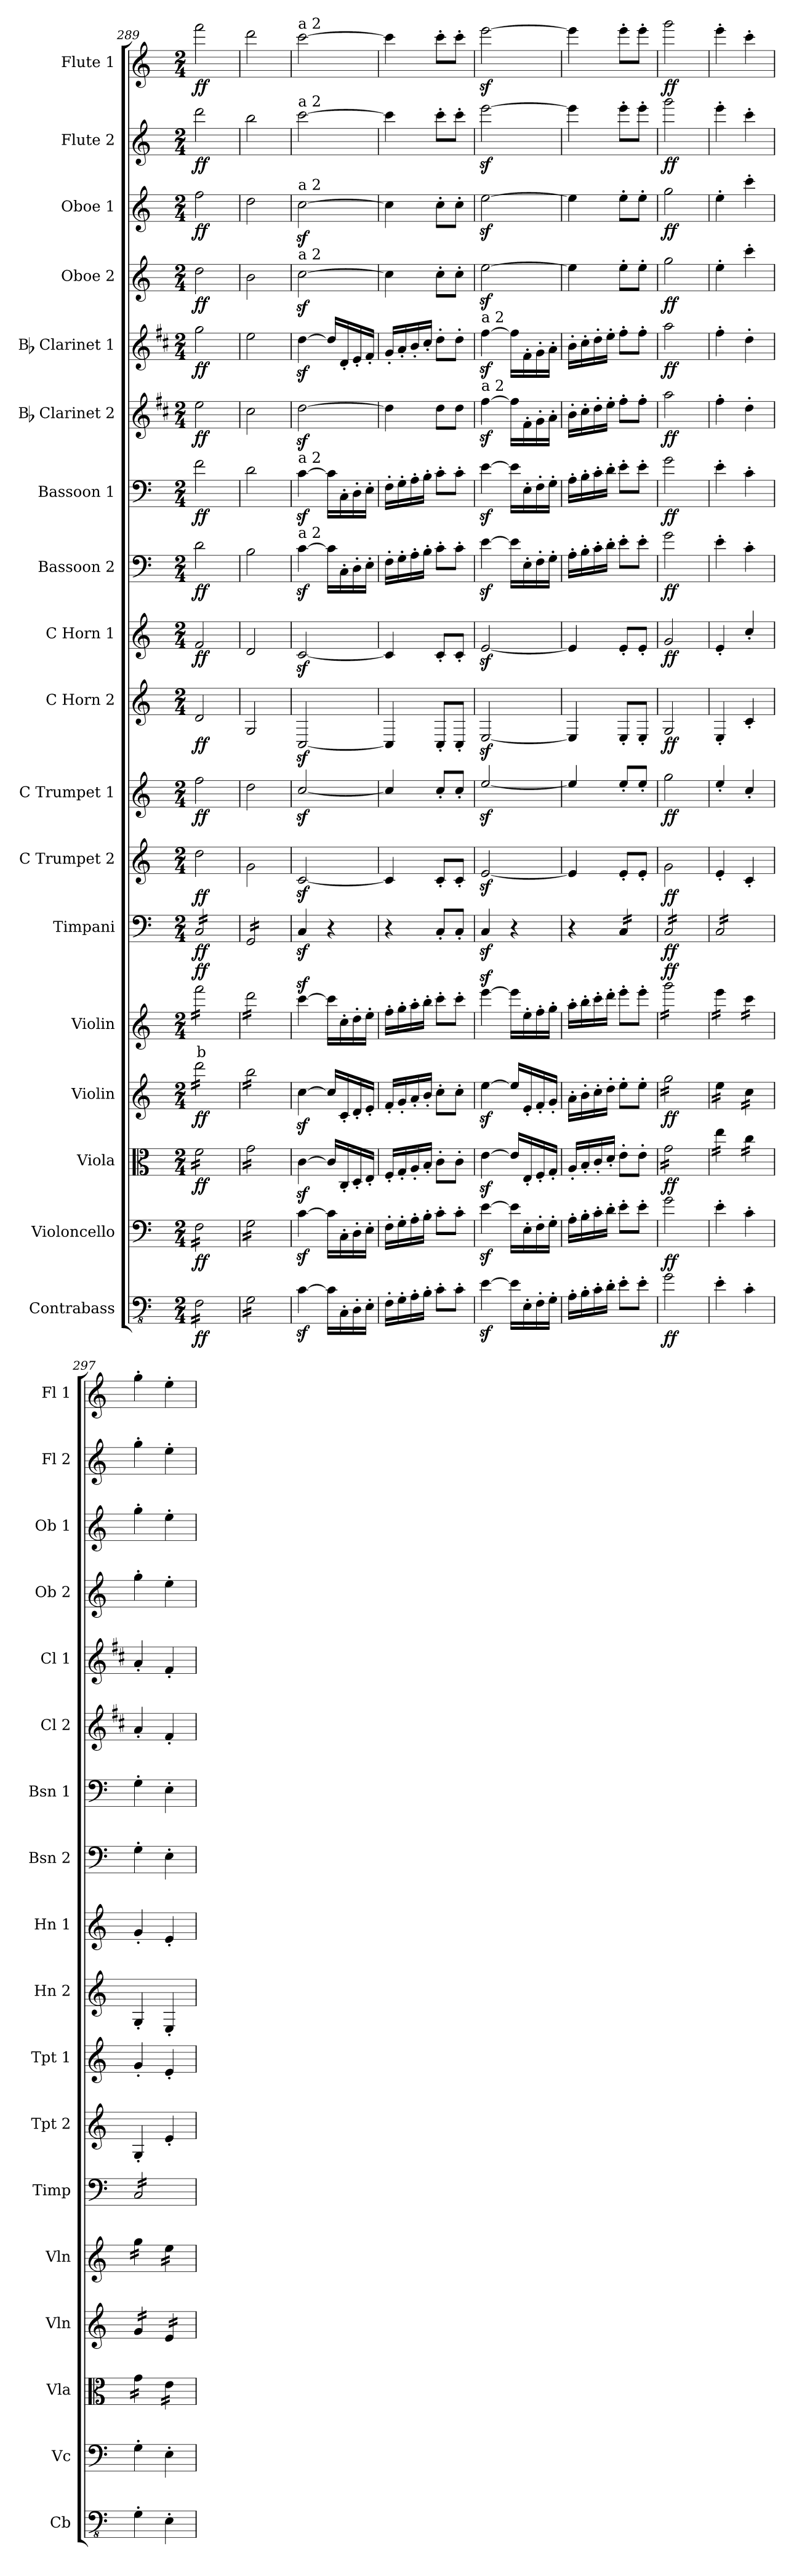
**kern	**dynam	**kern	**dynam	**kern	**dynam	**kern	**dynam	**kern	**text	**dynam	**kern	**dynam	**kern	**dynam	**kern	**dynam	**kern	**dynam	**kern	**dynam	**kern	**dynam	**kern	**dynam	**kern	**dynam	**kern	**dynam	**kern	**dynam	**kern	**dynam	**kern	**dynam	**kern	**dynam
*part18	*part18	*part17	*part17	*part16	*part16	*part15	*part15	*part14	*part14	*part14	*part13	*part13	*part12	*part12	*part11	*part11	*part10	*part10	*part9	*part9	*part8	*part8	*part7	*part7	*part6	*part6	*part5	*part5	*part4	*part4	*part3	*part3	*part2	*part2	*part1	*part1
*staff18	*staff18	*staff17	*staff17	*staff16	*staff16	*staff15	*staff15	*staff14	*staff14	*staff14	*staff13	*staff13	*staff12	*staff12	*staff11	*staff11	*staff10	*staff10	*staff9	*staff9	*staff8	*staff8	*staff7	*staff7	*staff6	*staff6	*staff5	*staff5	*staff4	*staff4	*staff3	*staff3	*staff2	*staff2	*staff1	*staff1
*I"Contrabass	*	*I"Violoncello	*	*I"Viola	*	*I"Violin	*	*I"Violin	*	*	*I"Timpani	*	*I"C Trumpet 2	*	*I"C Trumpet 1	*	*I"C Horn 2	*	*I"C Horn 1	*	*I"Bassoon 2	*	*I"Bassoon 1	*	*I"Bb Clarinet 2	*	*I"Bb Clarinet 1	*	*I"Oboe 2	*	*I"Oboe 1	*	*I"Flute 2	*	*I"Flute 1	*
*I'Cb	*	*I'Vc	*	*I'Vla	*	*I'Vln	*	*I'Vln	*	*	*I'Timp	*	*I'Tpt 2	*	*I'Tpt 1	*	*I'Hn 2	*	*I'Hn 1	*	*I'Bsn 2	*	*I'Bsn 1	*	*I'Cl 2	*	*I'Cl 1	*	*I'Ob 2	*	*I'Ob 1	*	*I'Fl 2	*	*I'Fl 1	*
*clefFv4	*	*clefF4	*	*clefC3	*	*clefG2	*	*clefG2	*	*	*clefF4	*	*clefG2	*	*clefG2	*	*clefG2	*	*clefG2	*	*clefF4	*	*clefF4	*	*clefG2	*	*clefG2	*	*clefG2	*	*clefG2	*	*clefG2	*	*clefG2	*
*	*	*	*	*	*	*	*	*	*	*	*	*	*	*	*	*	*ITrd7c12	*	*ITrd7c12	*	*	*	*	*	*ITrd1c2	*	*ITrd1c2	*	*	*	*	*	*	*	*	*
*k[]	*	*k[]	*	*k[]	*	*k[]	*	*k[]	*	*	*k[]	*	*k[]	*	*k[]	*	*k[]	*	*k[]	*	*k[]	*	*k[]	*	*k[]	*	*k[]	*	*k[]	*	*k[]	*	*k[]	*	*k[]	*
*M2/4	*	*M2/4	*	*M2/4	*	*M2/4	*	*M2/4	*	*	*M2/4	*	*M2/4	*	*M2/4	*	*M2/4	*	*M2/4	*	*M2/4	*	*M2/4	*	*M2/4	*	*M2/4	*	*M2/4	*	*M2/4	*	*M2/4	*	*M2/4	*
=289	=289	=289	=289	=289	=289	=289	=289	=289	=289	=289	=289	=289	=289	=289	=289	=289	=289	=289	=289	=289	=289	=289	=289	=289	=289	=289	=289	=289	=289	=289	=289	=289	=289	=289	=289	=289
!	!LO:DY:b	!	!LO:DY:b	!	!LO:DY:b	!	!LO:DY:b	!	!	!LO:DY:b	!	!LO:DY:b	!	!LO:DY:b	!	!LO:DY:b	!	!LO:DY:b	!	!LO:DY:b	!	!LO:DY:b	!	!LO:DY:b	!	!LO:DY:b	!	!LO:DY:b	!	!LO:DY:b	!	!LO:DY:b	!	!LO:DY:b	!	!LO:DY:b
*tremolo	*	*	*	*	*	*	*	*	*	*	*	*	*	*	*	*	*	*	*	*	*	*	*	*	*	*	*	*	*	*	*	*	*	*	*	*
*	*	*tremolo	*	*	*	*	*	*	*	*	*	*	*	*	*	*	*	*	*	*	*	*	*	*	*	*	*	*	*	*	*	*	*	*	*	*
*	*	*	*	*tremolo	*	*	*	*	*	*	*	*	*	*	*	*	*	*	*	*	*	*	*	*	*	*	*	*	*	*	*	*	*	*	*	*
*	*	*	*	*	*	*tremolo	*	*	*	*	*	*	*	*	*	*	*	*	*	*	*	*	*	*	*	*	*	*	*	*	*	*	*	*	*	*
*	*	*	*	*	*	*	*	*tremolo	*	*	*	*	*	*	*	*	*	*	*	*	*	*	*	*	*	*	*	*	*	*	*	*	*	*	*	*
*	*	*	*	*	*	*	*	*	*	*	*tremolo	*	*	*	*	*	*	*	*	*	*	*	*	*	*	*	*	*	*	*	*	*	*	*	*	*
16FFLL	ff	16FLL	ff	16fLL	ff	16dddLL	ff	16fffLL	b	ff	16CLL	ff	2dd\	ff	2ff\	ff	2D/	ff	2F/	ff	2d\	ff	2f\	ff	2dd\	ff	2ff\	ff	2dd\	ff	2ff\	ff	2ddd\	ff	2fff\	ff
16FF	.	16F	.	16f	.	16ddd	.	16fff	.	.	16C	.	.	.	.	.	.	.	.	.	.	.	.	.	.	.	.	.	.	.	.	.	.	.	.	.
16FF	.	16F	.	16f	.	16ddd	.	16fff	.	.	16C	.	.	.	.	.	.	.	.	.	.	.	.	.	.	.	.	.	.	.	.	.	.	.	.	.
16FF	.	16F	.	16f	.	16ddd	.	16fff	.	.	16C	.	.	.	.	.	.	.	.	.	.	.	.	.	.	.	.	.	.	.	.	.	.	.	.	.
16FF	.	16F	.	16f	.	16ddd	.	16fff	.	.	16C	.	.	.	.	.	.	.	.	.	.	.	.	.	.	.	.	.	.	.	.	.	.	.	.	.
16FF	.	16F	.	16f	.	16ddd	.	16fff	.	.	16C	.	.	.	.	.	.	.	.	.	.	.	.	.	.	.	.	.	.	.	.	.	.	.	.	.
16FF	.	16F	.	16f	.	16ddd	.	16fff	.	.	16C	.	.	.	.	.	.	.	.	.	.	.	.	.	.	.	.	.	.	.	.	.	.	.	.	.
16FFJJ	.	16FJJ	.	16fJJ	.	16dddJJ	.	16fffJJ	.	.	16CJJ	.	.	.	.	.	.	.	.	.	.	.	.	.	.	.	.	.	.	.	.	.	.	.	.	.
=290	=290	=290	=290	=290	=290	=290	=290	=290	=290	=290	=290	=290	=290	=290	=290	=290	=290	=290	=290	=290	=290	=290	=290	=290	=290	=290	=290	=290	=290	=290	=290	=290	=290	=290	=290	=290
16GGLL	.	16GLL	.	16gLL	.	16bbLL	.	16dddLL	.	.	16GGLL	.	2g\	.	2dd\	.	2GG/	.	2D/	.	2B\	.	2d\	.	2b\	.	2dd\	.	2b\	.	2dd\	.	2bb\	.	2ddd\	.
16GG	.	16G	.	16g	.	16bb	.	16ddd	.	.	16GG	.	.	.	.	.	.	.	.	.	.	.	.	.	.	.	.	.	.	.	.	.	.	.	.	.
16GG	.	16G	.	16g	.	16bb	.	16ddd	.	.	16GG	.	.	.	.	.	.	.	.	.	.	.	.	.	.	.	.	.	.	.	.	.	.	.	.	.
16GG	.	16G	.	16g	.	16bb	.	16ddd	.	.	16GG	.	.	.	.	.	.	.	.	.	.	.	.	.	.	.	.	.	.	.	.	.	.	.	.	.
16GG	.	16G	.	16g	.	16bb	.	16ddd	.	.	16GG	.	.	.	.	.	.	.	.	.	.	.	.	.	.	.	.	.	.	.	.	.	.	.	.	.
16GG	.	16G	.	16g	.	16bb	.	16ddd	.	.	16GG	.	.	.	.	.	.	.	.	.	.	.	.	.	.	.	.	.	.	.	.	.	.	.	.	.
16GG	.	16G	.	16g	.	16bb	.	16ddd	.	.	16GG	.	.	.	.	.	.	.	.	.	.	.	.	.	.	.	.	.	.	.	.	.	.	.	.	.
16GGJJ	.	16GJJ	.	16gJJ	.	16bbJJ	.	16dddJJ	.	.	16GGJJ	.	.	.	.	.	.	.	.	.	.	.	.	.	.	.	.	.	.	.	.	.	.	.	.	.
*	*	*	*	*	*	*	*	*	*	*	*Xtremolo	*	*	*	*	*	*	*	*	*	*	*	*	*	*	*	*	*	*	*	*	*	*	*	*	*
*	*	*	*	*	*	*	*	*Xtremolo	*	*	*	*	*	*	*	*	*	*	*	*	*	*	*	*	*	*	*	*	*	*	*	*	*	*	*	*
*	*	*	*	*	*	*Xtremolo	*	*	*	*	*	*	*	*	*	*	*	*	*	*	*	*	*	*	*	*	*	*	*	*	*	*	*	*	*	*
*	*	*	*	*Xtremolo	*	*	*	*	*	*	*	*	*	*	*	*	*	*	*	*	*	*	*	*	*	*	*	*	*	*	*	*	*	*	*	*
*	*	*Xtremolo	*	*	*	*	*	*	*	*	*	*	*	*	*	*	*	*	*	*	*	*	*	*	*	*	*	*	*	*	*	*	*	*	*	*
*Xtremolo	*	*	*	*	*	*	*	*	*	*	*	*	*	*	*	*	*	*	*	*	*	*	*	*	*	*	*	*	*	*	*	*	*	*	*	*
=291	=291	=291	=291	=291	=291	=291	=291	=291	=291	=291	=291	=291	=291	=291	=291	=291	=291	=291	=291	=291	=291	=291	=291	=291	=291	=291	=291	=291	=291	=291	=291	=291	=291	=291	=291	=291
!	!	!	!	!	!	!	!	!	!	!	!	!	!	!	!	!	!	!	!	!	!	!	!	!	!	!	!	!	!	!	!	!	!	!	!LO:TX:a:t=a 2	!
!	!	!	!	!	!	!	!	!	!	!	!	!	!	!	!	!	!	!	!	!	!	!	!	!	!	!	!	!	!	!	!	!	!LO:TX:a:t=a 2	!	!	!
!	!	!	!	!	!	!	!	!	!	!	!	!	!	!	!	!	!	!	!	!	!	!	!	!	!	!	!	!	!	!	!LO:TX:a:t=a 2	!	!	!	!	!
!	!	!	!	!	!	!	!	!	!	!	!	!	!	!	!	!	!	!	!	!	!	!	!	!	!	!	!	!	!LO:TX:a:t=a 2	!	!	!	!	!	!	!
!	!	!	!	!	!	!	!	!	!	!	!	!	!	!	!	!	!	!	!	!	!	!	!LO:TX:a:t=a 2	!	!	!	!	!	!	!	!	!	!	!	!	!
!	!	!	!	!	!	!	!	!	!	!	!	!	!	!	!	!	!	!	!	!	!LO:TX:a:t=a 2	!	!	!	!	!	!	!	!	!	!	!	!	!	!	!
[4Cz<	.	[4cz<	.	[4cz<	.	[4ccz<	.	[4cccz<	.	.	4Cz<	.	[2cz</	.	[2ccz</	.	[2CCz</	.	[2Cz</	.	[4cz<	.	[4cz<	.	[2ccz<	.	[4ccz<	.	[2ccz<	.	[2ccz<	.	[2ccc	.	[2ccc	.
16CLL]	.	16cLL]	.	16cLL]	.	16ccLL]	.	16cccLL]	.	.	4r	.	.	.	.	.	.	.	.	.	16cLL]	.	16cLL]	.	.	.	16ccLL]	.	.	.	.	.	.	.	.	.
16CC'	.	16C'	.	16C'	.	16c'	.	16cc'	.	.	.	.	.	.	.	.	.	.	.	.	16C'	.	16C'	.	.	.	16c'	.	.	.	.	.	.	.	.	.
16DD'	.	16D'	.	16D'	.	16d'	.	16dd'	.	.	.	.	.	.	.	.	.	.	.	.	16D'	.	16D'	.	.	.	16d'	.	.	.	.	.	.	.	.	.
16EE'JJ	.	16E'JJ	.	16E'JJ	.	16e'JJ	.	16ee'JJ	.	.	.	.	.	.	.	.	.	.	.	.	16E'JJ	.	16E'JJ	.	.	.	16e'JJ	.	.	.	.	.	.	.	.	.
=292	=292	=292	=292	=292	=292	=292	=292	=292	=292	=292	=292	=292	=292	=292	=292	=292	=292	=292	=292	=292	=292	=292	=292	=292	=292	=292	=292	=292	=292	=292	=292	=292	=292	=292	=292	=292
16FF'LL	.	16F'LL	.	16F'LL	.	16f'LL	.	16ff'LL	.	.	4r	.	4c/]	.	4cc/]	.	4CC/]	.	4C/]	.	16F'LL	.	16F'LL	.	4cc]	.	16f'LL	.	4cc]	.	4cc]	.	4ccc]	.	4ccc]	.
16GG'	.	16G'	.	16G'	.	16g'	.	16gg'	.	.	.	.	.	.	.	.	.	.	.	.	16G'	.	16G'	.	.	.	16g'	.	.	.	.	.	.	.	.	.
16AA'	.	16A'	.	16A'	.	16a'	.	16aa'	.	.	.	.	.	.	.	.	.	.	.	.	16A'	.	16A'	.	.	.	16a'	.	.	.	.	.	.	.	.	.
16BB'JJ	.	16B'JJ	.	16B'JJ	.	16b'JJ	.	16bb'JJ	.	.	.	.	.	.	.	.	.	.	.	.	16B'JJ	.	16B'JJ	.	.	.	16b'JJ	.	.	.	.	.	.	.	.	.
8C'L	.	8c'L	.	8c'L	.	8cc'L	.	8ccc'L	.	.	8C'L	.	8c'/L	.	8cc'/L	.	8CC'/L	.	8C'/L	.	8c'L	.	8c'L	.	8ccL	.	8cc'L	.	8cc'L	.	8cc'L	.	8ccc'L	.	8ccc'L	.
8C'J	.	8c'J	.	8c'J	.	8cc'J	.	8ccc'J	.	.	8C'J	.	8c'/J	.	8cc'/J	.	8CC'/J	.	8C'/J	.	8c'J	.	8c'J	.	8ccJ	.	8cc'J	.	8cc'J	.	8cc'J	.	8ccc'J	.	8ccc'J	.
=293	=293	=293	=293	=293	=293	=293	=293	=293	=293	=293	=293	=293	=293	=293	=293	=293	=293	=293	=293	=293	=293	=293	=293	=293	=293	=293	=293	=293	=293	=293	=293	=293	=293	=293	=293	=293
!	!	!	!	!	!	!	!	!	!	!	!	!	!	!	!	!	!	!	!	!	!	!	!	!	!	!	!LO:TX:a:t=a 2	!	!	!	!	!	!	!	!	!
!	!	!	!	!	!	!	!	!	!	!	!	!	!	!	!	!	!	!	!	!	!	!	!	!	!LO:TX:a:t=a 2	!	!	!	!	!	!	!	!	!	!	!
[4Ez<	.	[4ez<	.	[4ez<	.	[4eez<	.	[4eeez<	.	.	4Cz<	.	[2ez</	.	[2eez</	.	[2EEz</	.	[2Ez</	.	[4ez<	.	[4ez<	.	[4eez<	.	[4eez<	.	[2eez<	.	[2eez<	.	[2eeez<	.	[2eeez<	.
16ELL]	.	16eLL]	.	16eLL]	.	16eeLL]	.	16eeeLL]	.	.	4r	.	.	.	.	.	.	.	.	.	16eLL]	.	16eLL]	.	16eeLL]	.	16eeLL]	.	.	.	.	.	.	.	.	.
16EE'	.	16E'	.	16E'	.	16e'	.	16ee'	.	.	.	.	.	.	.	.	.	.	.	.	16E'	.	16E'	.	16e'	.	16e'	.	.	.	.	.	.	.	.	.
16FF'	.	16F'	.	16F'	.	16f'	.	16ff'	.	.	.	.	.	.	.	.	.	.	.	.	16F'	.	16F'	.	16f'	.	16f'	.	.	.	.	.	.	.	.	.
16GG'JJ	.	16G'JJ	.	16G'JJ	.	16g'JJ	.	16gg'JJ	.	.	.	.	.	.	.	.	.	.	.	.	16G'JJ	.	16G'JJ	.	16g'JJ	.	16g'JJ	.	.	.	.	.	.	.	.	.
=294	=294	=294	=294	=294	=294	=294	=294	=294	=294	=294	=294	=294	=294	=294	=294	=294	=294	=294	=294	=294	=294	=294	=294	=294	=294	=294	=294	=294	=294	=294	=294	=294	=294	=294	=294	=294
16AA'LL	.	16A'LL	.	16A'LL	.	16a'LL	.	16aa'LL	.	.	4r	.	4e/]	.	4ee/]	.	4EE/]	.	4E/]	.	16A'LL	.	16A'LL	.	16a'LL	.	16a'LL	.	4ee]	.	4ee]	.	4eee]	.	4eee]	.
16BB'	.	16B'	.	16B'	.	16b'	.	16bb'	.	.	.	.	.	.	.	.	.	.	.	.	16B'	.	16B'	.	16b'	.	16b'	.	.	.	.	.	.	.	.	.
16C'	.	16c'	.	16c'	.	16cc'	.	16ccc'	.	.	.	.	.	.	.	.	.	.	.	.	16c'	.	16c'	.	16cc'	.	16cc'	.	.	.	.	.	.	.	.	.
16D'JJ	.	16d'JJ	.	16d'JJ	.	16dd'JJ	.	16ddd'JJ	.	.	.	.	.	.	.	.	.	.	.	.	16d'JJ	.	16d'JJ	.	16dd'JJ	.	16dd'JJ	.	.	.	.	.	.	.	.	.
*	*	*	*	*	*	*	*	*	*	*	*tremolo	*	*	*	*	*	*	*	*	*	*	*	*	*	*	*	*	*	*	*	*	*	*	*	*	*
8E'L	.	8e'L	.	8e'L	.	8ee'L	.	8eee'L	.	.	16CLL	.	8e'/L	.	8ee'/L	.	8EE'/L	.	8E'/L	.	8e'L	.	8e'L	.	8ee'L	.	8ee'L	.	8ee'L	.	8ee'L	.	8eee'L	.	8eee'L	.
.	.	.	.	.	.	.	.	.	.	.	16C	.	.	.	.	.	.	.	.	.	.	.	.	.	.	.	.	.	.	.	.	.	.	.	.	.
8E'J	.	8e'J	.	8e'J	.	8ee'J	.	8eee'J	.	.	16C	.	8e'/J	.	8ee'/J	.	8EE'/J	.	8E'/J	.	8e'J	.	8e'J	.	8ee'J	.	8ee'J	.	8ee'J	.	8ee'J	.	8eee'J	.	8eee'J	.
.	.	.	.	.	.	.	.	.	.	.	16CJJ	.	.	.	.	.	.	.	.	.	.	.	.	.	.	.	.	.	.	.	.	.	.	.	.	.
=295	=295	=295	=295	=295	=295	=295	=295	=295	=295	=295	=295	=295	=295	=295	=295	=295	=295	=295	=295	=295	=295	=295	=295	=295	=295	=295	=295	=295	=295	=295	=295	=295	=295	=295	=295	=295
!	!LO:DY:b	!	!LO:DY:b	!	!LO:DY:b	!	!LO:DY:b	!	!	!LO:DY:b	!	!LO:DY:b	!	!LO:DY:b	!	!LO:DY:b	!	!LO:DY:b	!	!LO:DY:b	!	!LO:DY:b	!	!LO:DY:b	!	!LO:DY:b	!	!LO:DY:b	!	!LO:DY:b	!	!LO:DY:b	!	!LO:DY:b	!	!LO:DY:b
*	*	*	*	*tremolo	*	*	*	*	*	*	*	*	*	*	*	*	*	*	*	*	*	*	*	*	*	*	*	*	*	*	*	*	*	*	*	*
*	*	*	*	*	*	*tremolo	*	*	*	*	*	*	*	*	*	*	*	*	*	*	*	*	*	*	*	*	*	*	*	*	*	*	*	*	*	*
*	*	*	*	*	*	*	*	*tremolo	*	*	*	*	*	*	*	*	*	*	*	*	*	*	*	*	*	*	*	*	*	*	*	*	*	*	*	*
2G	ff	2g	ff	16gLL	ff	16ggLL	ff	16gggLL	.	ff	16CLL	ff	2g\	ff	2gg\	ff	2GG/	ff	2G/	ff	2g	ff	2g	ff	2gg	ff	2gg	ff	2gg	ff	2gg	ff	2ggg	ff	2ggg	ff
.	.	.	.	16g	.	16gg	.	16ggg	.	.	16C	.	.	.	.	.	.	.	.	.	.	.	.	.	.	.	.	.	.	.	.	.	.	.	.	.
.	.	.	.	16g	.	16gg	.	16ggg	.	.	16C	.	.	.	.	.	.	.	.	.	.	.	.	.	.	.	.	.	.	.	.	.	.	.	.	.
.	.	.	.	16g	.	16gg	.	16ggg	.	.	16C	.	.	.	.	.	.	.	.	.	.	.	.	.	.	.	.	.	.	.	.	.	.	.	.	.
.	.	.	.	16g	.	16gg	.	16ggg	.	.	16C	.	.	.	.	.	.	.	.	.	.	.	.	.	.	.	.	.	.	.	.	.	.	.	.	.
.	.	.	.	16g	.	16gg	.	16ggg	.	.	16C	.	.	.	.	.	.	.	.	.	.	.	.	.	.	.	.	.	.	.	.	.	.	.	.	.
.	.	.	.	16g	.	16gg	.	16ggg	.	.	16C	.	.	.	.	.	.	.	.	.	.	.	.	.	.	.	.	.	.	.	.	.	.	.	.	.
.	.	.	.	16gJJ	.	16ggJJ	.	16gggJJ	.	.	16CJJ	.	.	.	.	.	.	.	.	.	.	.	.	.	.	.	.	.	.	.	.	.	.	.	.	.
=296	=296	=296	=296	=296	=296	=296	=296	=296	=296	=296	=296	=296	=296	=296	=296	=296	=296	=296	=296	=296	=296	=296	=296	=296	=296	=296	=296	=296	=296	=296	=296	=296	=296	=296	=296	=296
4E'	.	4e'	.	16eeLL	.	16eeLL	.	16eeeLL	.	.	16CLL	.	4e'/	.	4ee'/	.	4EE'/	.	4E'/	.	4e'	.	4e'	.	4ee'	.	4ee'	.	4ee'	.	4ee'	.	4eee'	.	4eee'	.
.	.	.	.	16ee	.	16ee	.	16eee	.	.	16C	.	.	.	.	.	.	.	.	.	.	.	.	.	.	.	.	.	.	.	.	.	.	.	.	.
.	.	.	.	16ee	.	16ee	.	16eee	.	.	16C	.	.	.	.	.	.	.	.	.	.	.	.	.	.	.	.	.	.	.	.	.	.	.	.	.
.	.	.	.	16eeJJ	.	16eeJJ	.	16eeeJJ	.	.	16C	.	.	.	.	.	.	.	.	.	.	.	.	.	.	.	.	.	.	.	.	.	.	.	.	.
4C'	.	4c'	.	16ccLL	.	16ccLL	.	16cccLL	.	.	16C	.	4c'/	.	4cc'/	.	4C'/	.	4c'/	.	4c'	.	4c'	.	4cc'	.	4cc'	.	4ccc'	.	4ccc'	.	4ccc'	.	4ccc'	.
.	.	.	.	16cc	.	16cc	.	16ccc	.	.	16C	.	.	.	.	.	.	.	.	.	.	.	.	.	.	.	.	.	.	.	.	.	.	.	.	.
.	.	.	.	16cc	.	16cc	.	16ccc	.	.	16C	.	.	.	.	.	.	.	.	.	.	.	.	.	.	.	.	.	.	.	.	.	.	.	.	.
.	.	.	.	16ccJJ	.	16ccJJ	.	16cccJJ	.	.	16CJJ	.	.	.	.	.	.	.	.	.	.	.	.	.	.	.	.	.	.	.	.	.	.	.	.	.
=297	=297	=297	=297	=297	=297	=297	=297	=297	=297	=297	=297	=297	=297	=297	=297	=297	=297	=297	=297	=297	=297	=297	=297	=297	=297	=297	=297	=297	=297	=297	=297	=297	=297	=297	=297	=297
4GG'	.	4G'	.	16gLL	.	16gLL	.	16ggLL	.	.	16CLL	.	4G'/	.	4g'/	.	4GG'/	.	4G'/	.	4G'	.	4G'	.	4g'	.	4g'	.	4gg'	.	4gg'	.	4gg'	.	4gg'	.
.	.	.	.	16g	.	16g	.	16gg	.	.	16C	.	.	.	.	.	.	.	.	.	.	.	.	.	.	.	.	.	.	.	.	.	.	.	.	.
.	.	.	.	16g	.	16g	.	16gg	.	.	16C	.	.	.	.	.	.	.	.	.	.	.	.	.	.	.	.	.	.	.	.	.	.	.	.	.
.	.	.	.	16gJJ	.	16gJJ	.	16ggJJ	.	.	16C	.	.	.	.	.	.	.	.	.	.	.	.	.	.	.	.	.	.	.	.	.	.	.	.	.
4EE'	.	4E'	.	16eLL	.	16eLL	.	16eeLL	.	.	16C	.	4e'	.	4e'	.	4EE'/	.	4E'/	.	4E'	.	4E'	.	4e'	.	4e'	.	4ee'	.	4ee'	.	4ee'	.	4ee'	.
.	.	.	.	16e	.	16e	.	16ee	.	.	16C	.	.	.	.	.	.	.	.	.	.	.	.	.	.	.	.	.	.	.	.	.	.	.	.	.
.	.	.	.	16e	.	16e	.	16ee	.	.	16C	.	.	.	.	.	.	.	.	.	.	.	.	.	.	.	.	.	.	.	.	.	.	.	.	.
.	.	.	.	16eJJ	.	16eJJ	.	16eeJJ	.	.	16CJJ	.	.	.	.	.	.	.	.	.	.	.	.	.	.	.	.	.	.	.	.	.	.	.	.	.
*	*	*	*	*	*	*	*	*	*	*	*Xtremolo	*	*	*	*	*	*	*	*	*	*	*	*	*	*	*	*	*	*	*	*	*	*	*	*	*
*	*	*	*	*	*	*	*	*Xtremolo	*	*	*	*	*	*	*	*	*	*	*	*	*	*	*	*	*	*	*	*	*	*	*	*	*	*	*	*
*	*	*	*	*	*	*Xtremolo	*	*	*	*	*	*	*	*	*	*	*	*	*	*	*	*	*	*	*	*	*	*	*	*	*	*	*	*	*	*
*	*	*	*	*Xtremolo	*	*	*	*	*	*	*	*	*	*	*	*	*	*	*	*	*	*	*	*	*	*	*	*	*	*	*	*	*	*	*	*
=	=	=	=	=	=	=	=	=	=	=	=	=	=	=	=	=	=	=	=	=	=	=	=	=	=	=	=	=	=	=	=	=	=	=	=	=
*-	*-	*-	*-	*-	*-	*-	*-	*-	*-	*-	*-	*-	*-	*-	*-	*-	*-	*-	*-	*-	*-	*-	*-	*-	*-	*-	*-	*-	*-	*-	*-	*-	*-	*-	*-	*-
